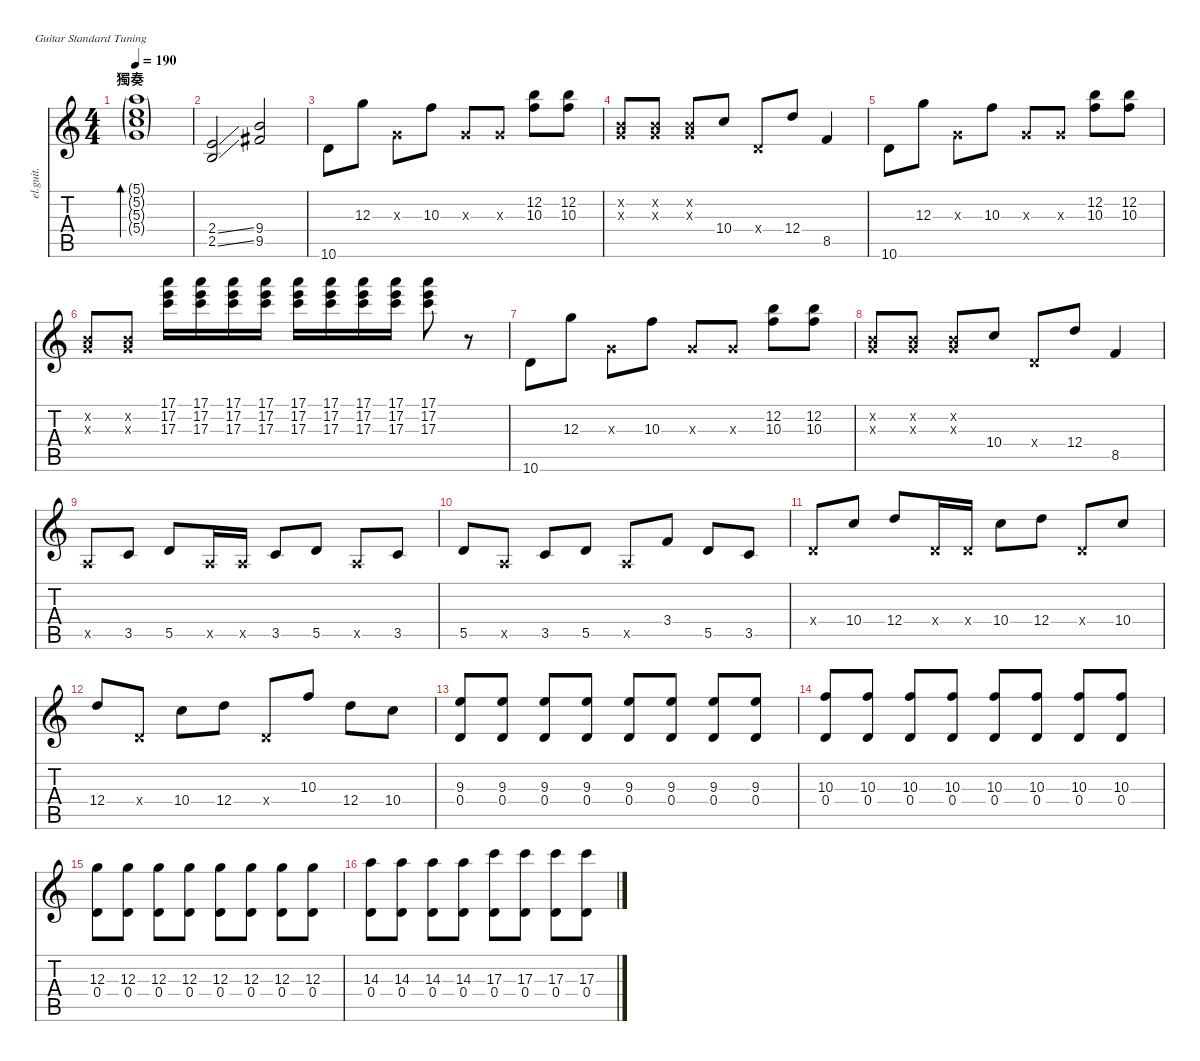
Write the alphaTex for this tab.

\defaultSystemsLayout 4
\hideDynamics
\bracketExtendMode nobrackets
\track ("Clean Guitar" "el.guit.") {solo instrument electricguitarclean}
\staff {score tabs}
\tuning (E4 B3 G3 D3 A2 E2)
\ts (4 4)
\section ("" "獨奏")
\tempo 190
\clef g2
\ks c
(5.1{g} 5.2{g} 5.3{g} 5.4{g}).1{bd 120 dy mf instrument electricguitarclean beam Down} |
(2.4{ss} 2.5{ss}).2{beam Up} (9.4 9.5{acc #}).2{beam Up} |
10.6.8{beam Down} 12.3.8{beam Down} 0.3{x}.8{beam Down} 10.3.8{beam Down} 0.3{x}.8{beam Up} 0.3{x}.8{beam Up} (12.2 10.3).8{beam Down} (12.2 10.3).8{beam Down} |
(0.3{x} 0.2{x}).8{beam Up} (0.2{x} 0.3{x}).8{beam Up} (0.3{x} 0.2{x}).8{beam Up} 10.4.8{beam Up} 0.4{x}.8{beam Up} 12.4.8{beam Up} 8.5.4{beam Up} |
10.6.8{beam Down} 12.3.8{beam Down} 0.3{x}.8{beam Down} 10.3.8{beam Down} 0.3{x}.8{beam Up} 0.3{x}.8{beam Up} (12.2 10.3).8{beam Down} (12.2 10.3).8{beam Down} |
(0.2{x} 0.3{x}).8{beam Up} (0.2{x} 0.3{x}).8{beam Up} (17.3 17.2 17.1).16{beam Down} (17.3 17.2 17.1).16{beam Down} (17.3 17.2 17.1).16{beam Down} (17.3 17.2 17.1).16{beam Down} (17.3 17.2 17.1).16{beam Down} (17.3 17.2 17.1).16{beam Down} (17.3 17.2 17.1).16{beam Down} (17.3 17.2 17.1).16{beam Down} (17.3 17.2 17.1).8{beam Down} r.8{beam Down} |
10.6.8{beam Down} 12.3.8{beam Down} 0.3{x}.8{beam Down} 10.3.8{beam Down} 0.3{x}.8{beam Up} 0.3{x}.8{beam Up} (12.2 10.3).8{beam Down} (12.2 10.3).8{beam Down} |
(0.3{x} 0.2{x}).8{beam Up} (0.2{x} 0.3{x}).8{beam Up} (0.3{x} 0.2{x}).8{beam Up} 10.4.8{beam Up} 0.4{x}.8{beam Up} 12.4.8{beam Up} 8.5.4{beam Up} |
0.5{x}.8{beam Up} 3.5.8{beam Up} 5.5.8{beam Up} 0.5{x}.16{beam Up} 0.5{x}.16{beam Up} 3.5.8{beam Up} 5.5.8{beam Up} 0.5{x}.8{beam Up} 3.5.8{beam Up} |
5.5.8{beam Up} 0.5{x}.8{beam Up} 3.5.8{beam Up} 5.5.8{beam Up} 0.5{x}.8{beam Up} 3.4.8{beam Up} 5.5.8{beam Up} 3.5.8{beam Up} |
0.4{x}.8{beam Up} 10.4.8{beam Up} 12.4.8{beam Up} 0.4{x}.16{beam Up} 0.4{x}.16{beam Up} 10.4.8{beam Down} 12.4.8{beam Down} 0.4{x}.8{beam Up} 10.4.8{beam Up} |
12.4.8{beam Up} 0.4{x}.8{beam Up} 10.4.8{beam Down} 12.4.8{beam Down} 0.4{x}.8{beam Up} 10.3.8{beam Up} 12.4.8{beam Down} 10.4.8{beam Down} |
(0.4 9.3).8{beam Up} (0.4 9.3).8{beam Up} (0.4 9.3).8{beam Up} (0.4 9.3).8{beam Up} (0.4 9.3).8{beam Up} (0.4 9.3).8{beam Up} (0.4 9.3).8{beam Up} (0.4 9.3).8{beam Up} |
(10.3 0.4).8{beam Up} (10.3 0.4).8{beam Up} (10.3 0.4).8{beam Up} (10.3 0.4).8{beam Up} (10.3 0.4).8{beam Up} (10.3 0.4).8{beam Up} (10.3 0.4).8{beam Up} (10.3 0.4).8{beam Up} |
(12.3 0.4).8{beam Down} (12.3 0.4).8{beam Down} (12.3 0.4).8{beam Down} (12.3 0.4).8{beam Down} (12.3 0.4).8{beam Down} (12.3 0.4).8{beam Down} (12.3 0.4).8{beam Down} (12.3 0.4).8{beam Down} |
(14.3 0.4).8{beam Down} (14.3 0.4).8{beam Down} (14.3 0.4).8{beam Down} (14.3 0.4).8{beam Down} (17.3 0.4).8{beam Down} (17.3 0.4).8{beam Down} (17.3 0.4).8{beam Down} (17.3 0.4).8{beam Down}
